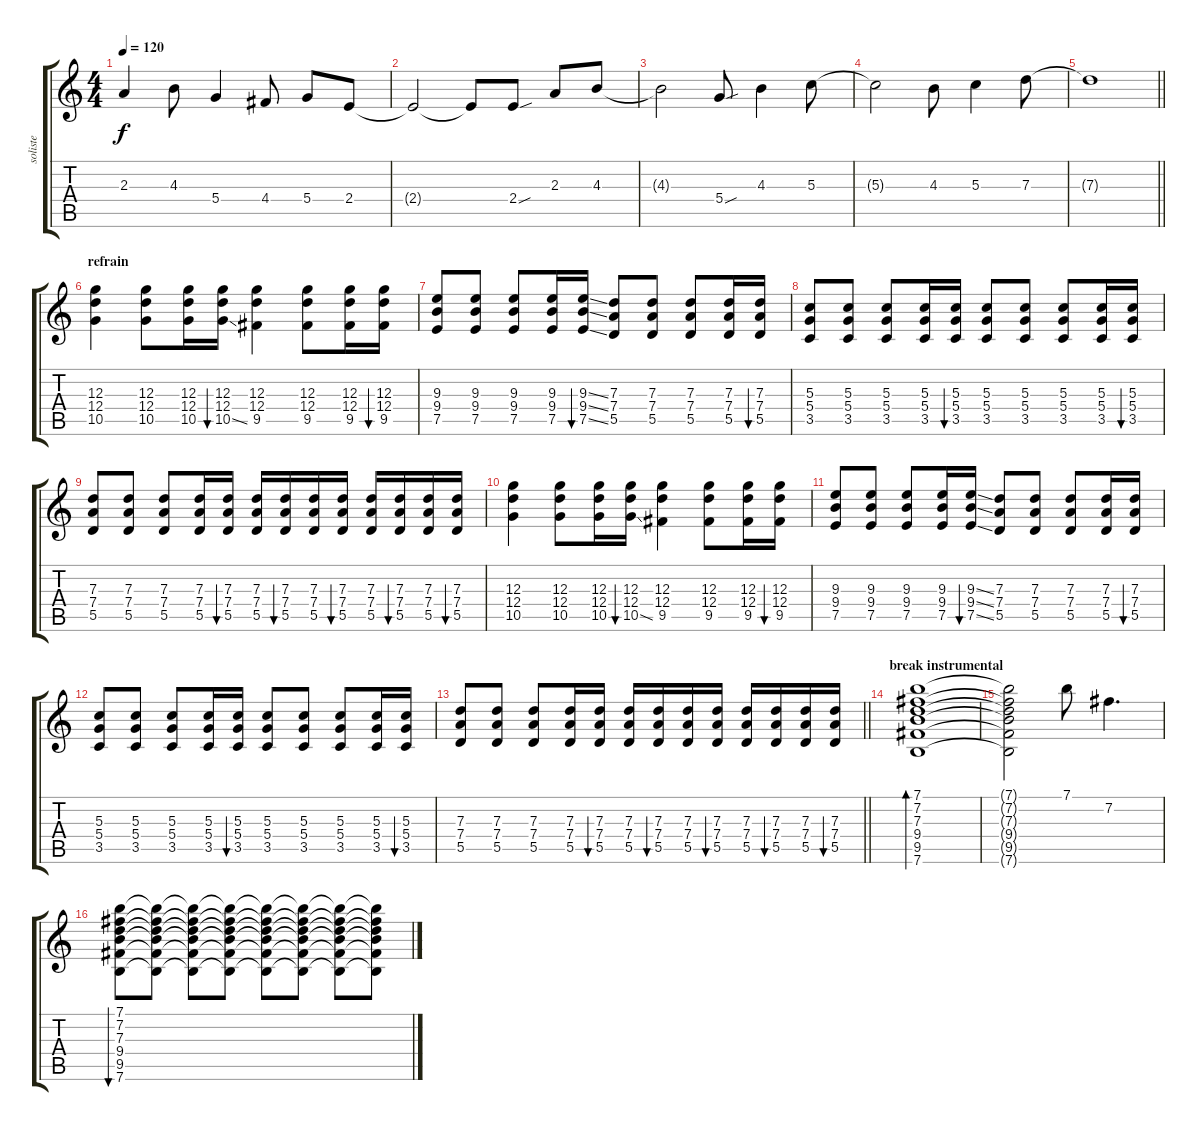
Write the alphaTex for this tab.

\track ("soliste" "soliste") {instrument distortionguitar}
\staff {score tabs}
\tuning (E4 B3 G3 D3 A2 E2) {hide}
\ts (4 4)
\tempo 120
\clef g2
\ks c
2.3.4{dy f} 4.3.8 5.4.4 4.4.8 5.4.8 2.4.8 |
2.4{t}.2 2.4{t}.8 2.4{sou}.8 2.3.8 4.3.8 |
4.3{t}.2 5.4{sou}.8 4.3.4 5.3.8 |
5.3{t}.2 4.3.8 5.3.4 7.3.8 |
\barLineRight lightlight
7.3{t}.1 |
\section ("" "refrain")
(12.3 12.4 10.5).4 (12.3 12.4 10.5).8 (12.3 12.4 10.5).16 (12.3 12.4 10.5{ss}).16{bu 60} (12.3 12.4 9.5).4 (12.3 12.4 9.5).8 (12.3 12.4 9.5).16 (12.3 12.4 9.5).16{bu 60} |
(9.3 9.4 7.5).8 (9.3 9.4 7.5).8 (9.3 9.4 7.5).8 (9.3 9.4 7.5).16 (9.3{ss} 9.4{ss} 7.5{ss}).16{bu 60} (7.3 7.4 5.5).8 (7.3 7.4 5.5).8 (7.3 7.4 5.5).8 (7.3 7.4 5.5).16 (7.3 7.4 5.5).16{bu 60} |
(5.3 5.4 3.5).8 (5.3 5.4 3.5).8 (5.3 5.4 3.5).8 (5.3 5.4 3.5).16 (5.3 5.4 3.5).16{bu 60} (5.3 5.4 3.5).8 (5.3 5.4 3.5).8 (5.3 5.4 3.5).8 (5.3 5.4 3.5).16 (5.3 5.4 3.5).16{bu 60} |
(7.3 7.4 5.5).8 (7.3 7.4 5.5).8 (7.3 7.4 5.5).8 (7.3 7.4 5.5).16 (7.3 7.4 5.5).16{bu 60} (7.3 7.4 5.5).16 (7.3 7.4 5.5).16{bu 60} (7.3 7.4 5.5).16 (7.3 7.4 5.5).16{bu 60} (7.3 7.4 5.5).16 (7.3 7.4 5.5).16{bu 60} (7.3 7.4 5.5).16 (7.3 7.4 5.5).16{bu 60} |
(12.3 12.4 10.5).4 (12.3 12.4 10.5).8 (12.3 12.4 10.5).16 (12.3 12.4 10.5{ss}).16{bu 60} (12.3 12.4 9.5).4 (12.3 12.4 9.5).8 (12.3 12.4 9.5).16 (12.3 12.4 9.5).16{bu 60} |
(9.3 9.4 7.5).8 (9.3 9.4 7.5).8 (9.3 9.4 7.5).8 (9.3 9.4 7.5).16 (9.3{ss} 9.4{ss} 7.5{ss}).16{bu 60} (7.3 7.4 5.5).8 (7.3 7.4 5.5).8 (7.3 7.4 5.5).8 (7.3 7.4 5.5).16 (7.3 7.4 5.5).16{bu 60} |
(5.3 5.4 3.5).8 (5.3 5.4 3.5).8 (5.3 5.4 3.5).8 (5.3 5.4 3.5).16 (5.3 5.4 3.5).16{bu 60} (5.3 5.4 3.5).8 (5.3 5.4 3.5).8 (5.3 5.4 3.5).8 (5.3 5.4 3.5).16 (5.3 5.4 3.5).16{bu 60} |
\barLineRight lightlight
(7.3 7.4 5.5).8 (7.3 7.4 5.5).8 (7.3 7.4 5.5).8 (7.3 7.4 5.5).16 (7.3 7.4 5.5).16{bu 60} (7.3 7.4 5.5).16 (7.3 7.4 5.5).16{bu 60} (7.3 7.4 5.5).16 (7.3 7.4 5.5).16{bu 60} (7.3 7.4 5.5).16 (7.3 7.4 5.5).16{bu 60} (7.3 7.4 5.5).16 (7.3 7.4 5.5).16{bu 60 volume 9} |
\section ("" "break instrumental")
(7.1 7.2 7.3 9.4 9.5 7.6).1{bd 240 volume 3} |
(7.1{t} 7.2{t} 7.3{t} 9.4{t} 9.5{t} 7.6{t}).2 7.1.8 7.2.4{d} |
(7.1 7.2 7.3 9.4 9.5 7.6).8{bu 480 volume 9} (7.1{t} 7.2{t} 7.3{t} 9.4{t} 9.5{t} 7.6{t}).8{volume 2} (7.1{t} 7.2{t} 7.3{t} 9.4{t} 9.5{t} 7.6{t}).8{volume 8} (7.1{t} 7.2{t} 7.3{t} 9.4{t} 9.5{t} 7.6{t}).8{volume 2} (7.1{t} 7.2{t} 7.3{t} 9.4{t} 9.5{t} 7.6{t}).8{volume 7} (7.1{t} 7.2{t} 7.3{t} 9.4{t} 9.5{t} 7.6{t}).8{volume 2} (7.1{t} 7.2{t} 7.3{t} 9.4{t} 9.5{t} 7.6{t}).8{volume 6} (7.1{t} 7.2{t} 7.3{t} 9.4{t} 9.5{t} 7.6{t}).8{volume 2}
